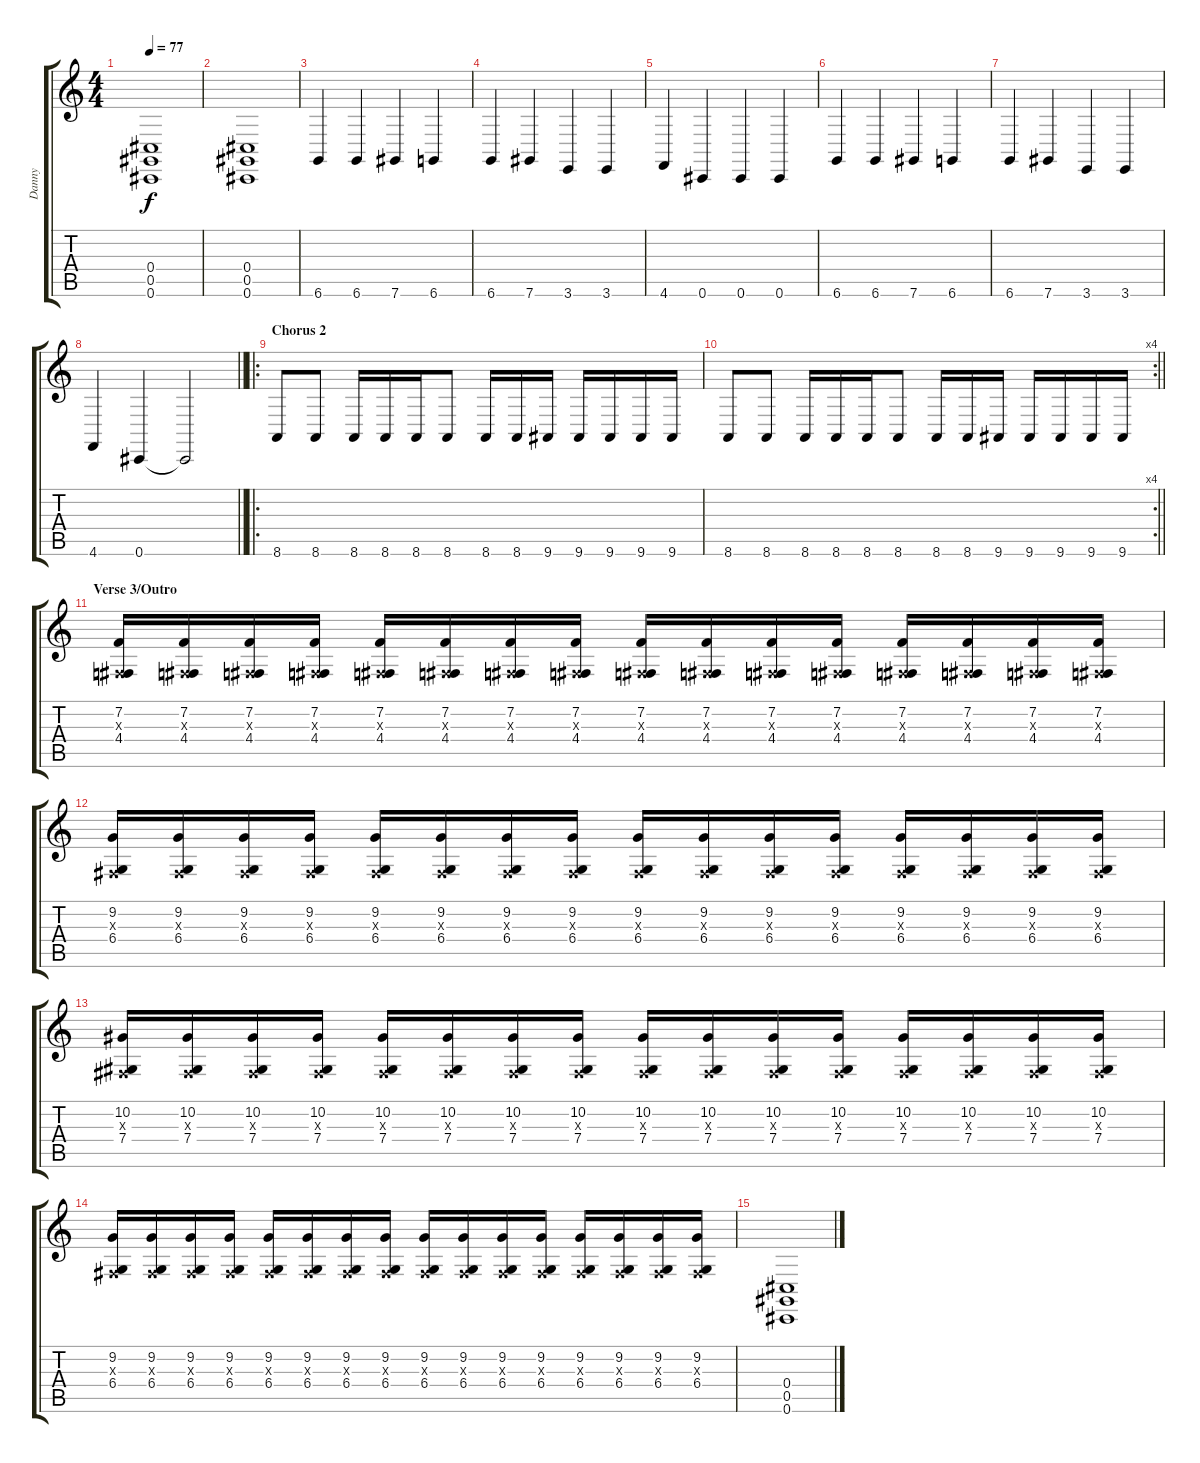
\track ("Danny" "Danny") {instrument churchorgan}
\staff {score tabs}
\tuning (Eb4 Bb3 Gb3 Db3 Ab2 Db2) {hide}
\ts (4 4)
\tempo 77
\clef g2
\ks c
(0.4 0.5 0.6).1{dy f} |
(0.4 0.5 0.6).1 |
6.6.4 6.6.4 7.6.4 6.6.4 |
6.6.4 7.6.4 3.6.4 3.6.4 |
4.6.4 0.6.4 0.6.4 0.6.4 |
6.6.4 6.6.4 7.6.4 6.6.4 |
6.6.4 7.6.4 3.6.4 3.6.4 |
\barLineRight lightlight
4.6.4 0.6.4 0.6{t}.2 |
\ro
\section ("" "Chorus 2")
8.6.8 8.6.8 8.6.16 8.6.16 8.6.16 8.6.8 8.6.16 8.6.16 9.6.16 9.6.16 9.6.16 9.6.16 9.6.16 |
\rc 4
\barLineRight lightlight
8.6.8 8.6.8 8.6.16 8.6.16 8.6.16 8.6.8 8.6.16 8.6.16 9.6.16 9.6.16 9.6.16 9.6.16 9.6.16 |
\section ("" "Verse 3/Outro")
(7.2 0.3{x} 4.4).16{volume 10} (7.2 0.3{x} 4.4).16 (7.2 0.3{x} 4.4).16 (7.2 0.3{x} 4.4).16 (7.2 0.3{x} 4.4).16 (7.2 0.3{x} 4.4).16 (7.2 0.3{x} 4.4).16 (7.2 0.3{x} 4.4).16 (7.2 0.3{x} 4.4).16 (7.2 0.3{x} 4.4).16 (7.2 0.3{x} 4.4).16 (7.2 0.3{x} 4.4).16 (7.2 0.3{x} 4.4).16 (7.2 0.3{x} 4.4).16 (7.2 0.3{x} 4.4).16 (7.2 0.3{x} 4.4).16 |
(9.2 0.3{x} 6.4).16 (9.2 0.3{x} 6.4).16 (9.2 0.3{x} 6.4).16 (9.2 0.3{x} 6.4).16 (9.2 0.3{x} 6.4).16 (9.2 0.3{x} 6.4).16 (9.2 0.3{x} 6.4).16 (9.2 0.3{x} 6.4).16 (9.2 0.3{x} 6.4).16 (9.2 0.3{x} 6.4).16 (9.2 0.3{x} 6.4).16 (9.2 0.3{x} 6.4).16 (9.2 0.3{x} 6.4).16 (9.2 0.3{x} 6.4).16 (9.2 0.3{x} 6.4).16 (9.2 0.3{x} 6.4).16 |
(10.2 0.3{x} 7.4).16 (10.2 0.3{x} 7.4).16 (10.2 0.3{x} 7.4).16 (10.2 0.3{x} 7.4).16 (10.2 0.3{x} 7.4).16 (10.2 0.3{x} 7.4).16 (10.2 0.3{x} 7.4).16 (10.2 0.3{x} 7.4).16 (10.2 0.3{x} 7.4).16 (10.2 0.3{x} 7.4).16 (10.2 0.3{x} 7.4).16 (10.2 0.3{x} 7.4).16 (10.2 0.3{x} 7.4).16 (10.2 0.3{x} 7.4).16 (10.2 0.3{x} 7.4).16 (10.2 0.3{x} 7.4).16 |
(9.2 0.3{x} 6.4).16 (9.2 0.3{x} 6.4).16 (9.2 0.3{x} 6.4).16 (9.2 0.3{x} 6.4).16 (9.2 0.3{x} 6.4).16 (9.2 0.3{x} 6.4).16 (9.2 0.3{x} 6.4).16 (9.2 0.3{x} 6.4).16 (9.2 0.3{x} 6.4).16 (9.2 0.3{x} 6.4).16 (9.2 0.3{x} 6.4).16 (9.2 0.3{x} 6.4).16 (9.2 0.3{x} 6.4).16 (9.2 0.3{x} 6.4).16 (9.2 0.3{x} 6.4).16 (9.2 0.3{x} 6.4).16 |
(0.4 0.5 0.6).1
